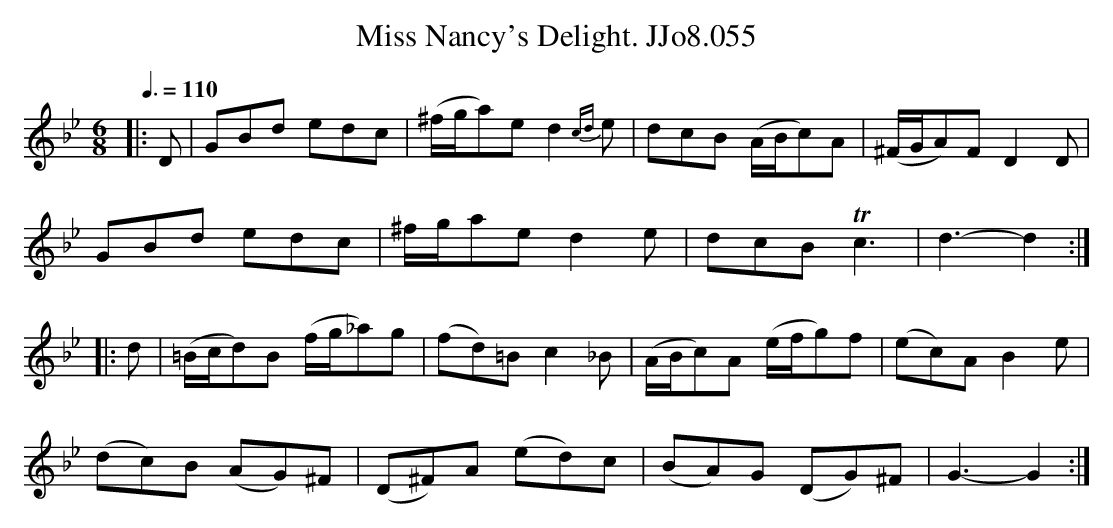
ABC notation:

X:1
T:Miss Nancy's Delight. JJo8.055
M:6/8
L:1/8
Q:3/8=110
K:Gm
|:D|GBd edc|(^f/g/a)e d2{cd}e|dcB (A/B/c)A|(^F/G/A)FD2D|
GBd edc|^f/g/ae d2e|dcBTc3|d3-d2:|
|:d|(=B/c/d)B (f/g/_a)g|(fd)=Bc2_B|(A/B/c)A (e/f/g)f|(ec)AB2e|
(dc)B (AG)^F|(D^F)A (ed)c|(BA)G (DG)^F|G3-G2:|
